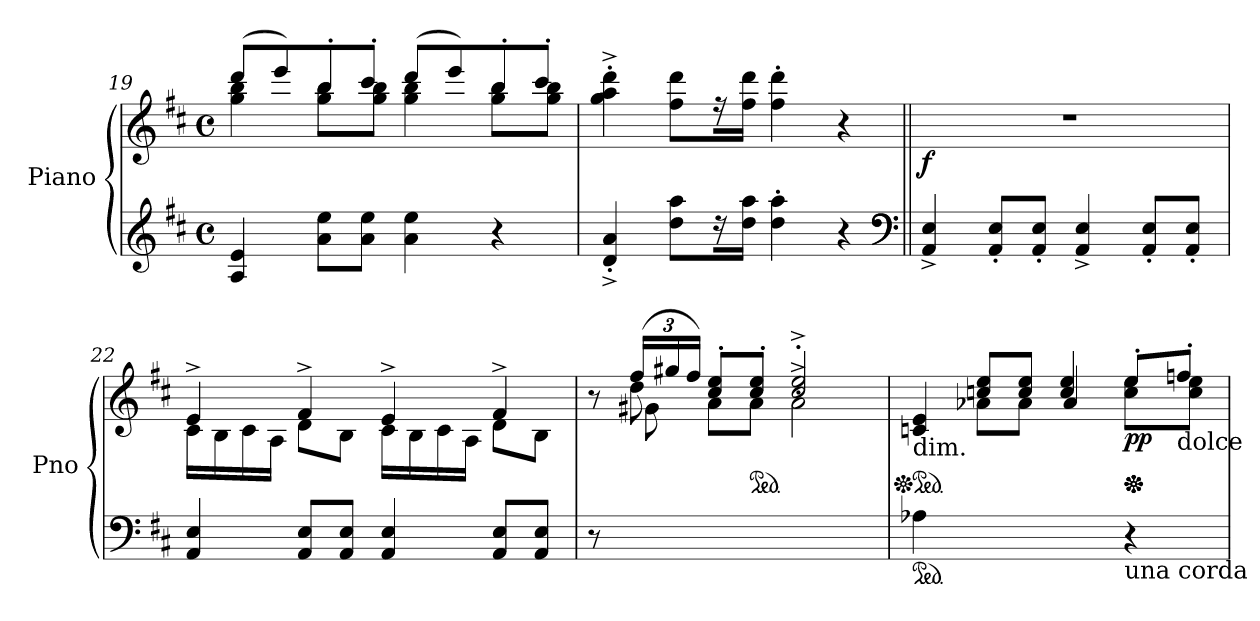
**kern	**kern	**dynam
*part1	*part1	*part1
*staff2	*staff1	*staff1/2
*I"Piano	*	*
*I'Pno	*	*
*clefG2	*clefG2	*
*k[f#c#]	*k[f#c#]	*
*D:	*D:	*
*M4/4	*M4/4	*
*met(c)	*met(c)	*
=19	=19	=19
*	*^	*
4A/ 4e/	(8ddd/L	4gg\ 4bb\	.
.	8eee/)	.	.
8a\ 8ee\L	8bb'/	8gg\ 8bb\L	.
8a\ 8ee\J	8ccc#'/J	8gg\ 8bb\J	.
4a\ 4ee\	(8ddd/L	4gg\ 4bb\	.
.	8eee/)	.	.
4r	8bb'/	8gg\ 8bb\L	.
.	8ccc#'/J	8gg\ 8bb\J	.
=20	=20	=20	=20
*^	*	*	*
4d/'^ 4a/'^	4ryy	4gg\'^ 4aa\'^ 4ddd\'^	4ryy	.
8ryy	8dd\ 8aa\L	8ryy	8ff#\ 8ddd\L	.
16rdd	16ryy	16rff	16ryy	.
16ryy	16dd\ 16aa\Jk	16ryy	16ff#\ 16ddd\Jk	.
4dd\' 4aa\'	2ryy	4ff#\' 4ddd\'	2ryy	.
4r	.	4r	.	.
*v	*v	*	*	*
*	*v	*v	*
*clefF4	*	*
=21||	=21||	=21||
!	!	!LO:DY:b
4AA/^ 4E/^	1r	f
8AA/' 8E/'L	.	.
8AA/' 8E/'J	.	.
4AA/^ 4E/^	.	.
8AA/' 8E/'L	.	.
8AA/' 8E/'J	.	.
!!LO:LB:g=z
=22	=22	=22
*	*^	*
4AA/ 4E/	4e^/	16c#\LL	.
.	.	16B\	.
.	.	16c#\	.
.	.	16A\JJ	.
8AA/ 8E/L	4f#^/	8d\L	.
8AA/ 8E/J	.	8B\J	.
4AA/ 4E/	4e^/	16c#\LL	.
.	.	16B\	.
.	.	16c#\	.
.	.	16A\JJ	.
8AA/ 8E/L	4f#^/	8d\L	.
8AA/ 8E/J	.	8B\J	.
=23	=23	=23	=23
*	*	*^	*
8r	8r	8ryy	8ryy	.
*	*Xbrackettup	*	*	*
2..ryy	(24ff#/LL	8dd\	8g#X\	.
.	24gg#X/	.	.	.
.	24ff#/JJ)	.	.	.
.	8cc#/' 8ee/'L	2.ryy	8a\L	.
*	*ped	*	*	*
.	8cc#/' 8ee/'J	.	8a\J	.
.	2cc#/'^ 2ee/'^	.	2a'^\	.
=24	=24	=24	=24	=24
*ped	*	*	*	*
*	*Xped	*	*	*
*	*ped	*	*	*
!	!LO:TX:b:t=dim.	!	!	!
4A-X\	4cn/ 4e/	2.ryy	4ryy	.
2ryy	8ccn/ 8ee/L	.	8a-X\L	.
.	8cc/ 8ee/J	.	8a-\J	.
.	4cc/ 4ee/	.	4a-/	.
*	*Xped	*	*	*
*	*Xped	*	*	*
!LO:TX:b:t=una corda	!	!	!	!
!	!	!	!	!LO:DY:b
4r	8ee'/L	8cc\ 8ee\L	4ryy	pp
!	!LO:TX:b:t=dolce	!	!	!
.	8ffn'/J	8cc\ 8ee\J	.	.
*	*v	*v	*v	*
=	=	=
*-	*-	*-
